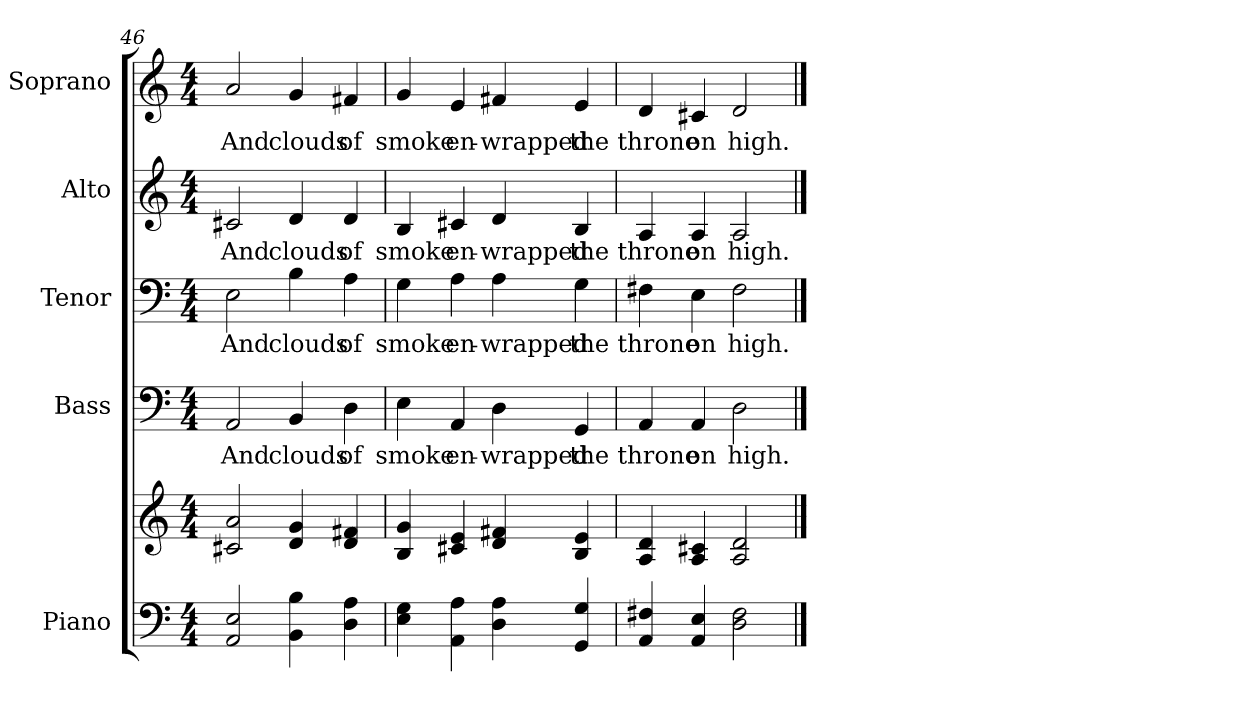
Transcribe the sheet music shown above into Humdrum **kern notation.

**kern	**kern	**kern	**text	**kern	**text	**kern	**text	**kern	**text
*part5	*part5	*part4	*part4	*part3	*part3	*part2	*part2	*part1	*part1
*staff6	*staff5	*staff4	*staff4	*staff3	*staff3	*staff2	*staff2	*staff1	*staff1
*I"Piano	*	*I"Bass	*	*I"Tenor	*	*I"Alto	*	*I"Soprano	*
*I'Pno.	*	*I'B.	*	*I'T.	*	*I'A.	*	*I'S.	*
!!LO:PB:g=z
*clefF4	*clefG2	*clefF4	*	*clefF4	*	*clefG2	*	*clefG2	*
*k[]	*k[]	*k[]	*	*k[]	*	*k[]	*	*k[]	*
*C:	*C:	*C:	*	*C:	*	*C:	*	*C:	*
*M4/4	*M4/4	*M4/4	*	*M4/4	*	*M4/4	*	*M4/4	*
=46	=46	=46	=46	=46	=46	=46	=46	=46	=46
!	!	!	!LO:LY:b:color=#000000	!	!	!	!	!	!
!	!	!	!	!	!LO:LY:b:color=#000000	!	!	!	!
!	!	!	!	!	!	!	!LO:LY:b:color=#000000	!	!
!	!	!	!	!	!	!	!	!	!LO:LY:b:color=#000000
2AAi/ 2Ei	2c#Xi/ 2ai	2AAi/	And	2Ei\	And	2c#Xi/	And	2ai/	And
!	!	!	!LO:LY:b:color=#000000	!	!	!	!	!	!
!	!	!	!	!	!LO:LY:b:color=#000000	!	!	!	!
!	!	!	!	!	!	!	!LO:LY:b:color=#000000	!	!
!	!	!	!	!	!	!	!	!	!LO:LY:b:color=#000000
4BBi\ 4Bi	4di/ 4gi	4BBi/	clouds	4Bi\	clouds	4di/	clouds	4gi/	clouds
!	!	!	!LO:LY:b:color=#000000	!	!	!	!	!	!
!	!	!	!	!	!LO:LY:b:color=#000000	!	!	!	!
!	!	!	!	!	!	!	!LO:LY:b:color=#000000	!	!
!	!	!	!	!	!	!	!	!	!LO:LY:b:color=#000000
4Di\ 4Ai	4di/ 4f#Xi	4Di\	of	4Ai\	of	4di/	of	4f#Xi/	of
=47	=47	=47	=47	=47	=47	=47	=47	=47	=47
!	!	!	!LO:LY:b:color=#000000	!	!	!	!	!	!
!	!	!	!	!	!LO:LY:b:color=#000000	!	!	!	!
!	!	!	!	!	!	!	!LO:LY:b:color=#000000	!	!
!	!	!	!	!	!	!	!	!	!LO:LY:b:color=#000000
4Ei\ 4Gi	4Bi/ 4gi	4Ei\	smoke	4Gi\	smoke	4Bi/	smoke	4gi/	smoke
!	!	!	!LO:LY:b:color=#000000	!	!	!	!	!	!
!	!	!	!	!	!LO:LY:b:color=#000000	!	!	!	!
!	!	!	!	!	!	!	!LO:LY:b:color=#000000	!	!
!	!	!	!	!	!	!	!	!	!LO:LY:b:color=#000000
4AAi\ 4Ai	4c#Xi/ 4ei	4AAi/	en-	4Ai\	en-	4c#Xi/	en-	4ei/	en-
!	!	!	!LO:LY:b:color=#000000	!	!	!	!	!	!
!	!	!	!	!	!LO:LY:b:color=#000000	!	!	!	!
!	!	!	!	!	!	!	!LO:LY:b:color=#000000	!	!
!	!	!	!	!	!	!	!	!	!LO:LY:b:color=#000000
4Di\ 4Ai	4di/ 4f#Xi	4Di\	-wrapped	4Ai\	-wrapped	4di/	-wrapped	4f#Xi/	-wrapped
!	!	!	!LO:LY:b:color=#000000	!	!	!	!	!	!
!	!	!	!	!	!LO:LY:b:color=#000000	!	!	!	!
!	!	!	!	!	!	!	!LO:LY:b:color=#000000	!	!
!	!	!	!	!	!	!	!	!	!LO:LY:b:color=#000000
4GGi/ 4Gi	4Bi/ 4ei	4GGi/	the	4Gi\	the	4Bi/	the	4ei/	the
=48	=48	=48	=48	=48	=48	=48	=48	=48	=48
!	!	!	!LO:LY:b:color=#000000	!	!	!	!	!	!
!	!	!	!	!	!LO:LY:b:color=#000000	!	!	!	!
!	!	!	!	!	!	!	!LO:LY:b:color=#000000	!	!
!	!	!	!	!	!	!	!	!	!LO:LY:b:color=#000000
4AAi/ 4F#Xi	4Ai/ 4di	4AAi/	throne	4F#Xi\	throne	4Ai/	throne	4di/	throne
!	!	!	!LO:LY:b:color=#000000	!	!	!	!	!	!
!	!	!	!	!	!LO:LY:b:color=#000000	!	!	!	!
!	!	!	!	!	!	!	!LO:LY:b:color=#000000	!	!
!	!	!	!	!	!	!	!	!	!LO:LY:b:color=#000000
4AAi/ 4Ei	4Ai/ 4c#Xi	4AAi/	on	4Ei\	on	4Ai/	on	4c#Xi/	on
!	!	!	!LO:LY:b:color=#000000	!	!	!	!	!	!
!	!	!	!	!	!LO:LY:b:color=#000000	!	!	!	!
!	!	!	!	!	!	!	!LO:LY:b:color=#000000	!	!
!	!	!	!	!	!	!	!	!	!LO:LY:b:color=#000000
2Di\ 2F#i	2Ai/ 2di	2Di\	high.	2F#i\	high.	2Ai/	high.	2di/	high.
==	==	==	==	==	==	==	==	==	==
*-	*-	*-	*-	*-	*-	*-	*-	*-	*-
